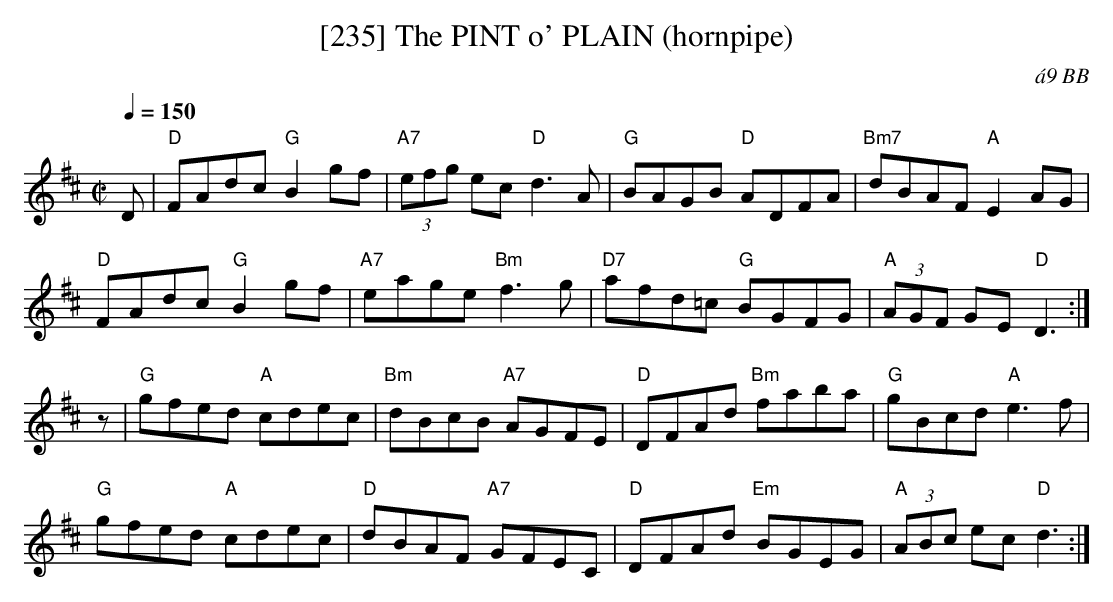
X:1
T:[235] The PINT o' PLAIN (hornpipe)
C:\'a9 BB
Q:1/4=150
M:C|
L:1/8
K:D
D|"D"FAdc "G"B2gf|"A7"(3efg ec "D"d3A|"G"BAGB "D"ADFA|"Bm7" dBAF "A"E2 AG|
"D"FAdc "G"B2gf|"A7"eage "Bm"f3g|"D7"afd=c "G"BGFG|"A"(3AGF GE "D"D3 :|
z|"G"gfed "A"cdec|"Bm"dBcB "A7"AGFE|"D"DFAd "Bm"faba|"G"gBcd "A"e3f|
"G"gfed "A"cdec|"D"dBAF "A7"GFEC|"D"DFAd "Em"BGEG|"A"(3ABc ec "D"d3 :|
